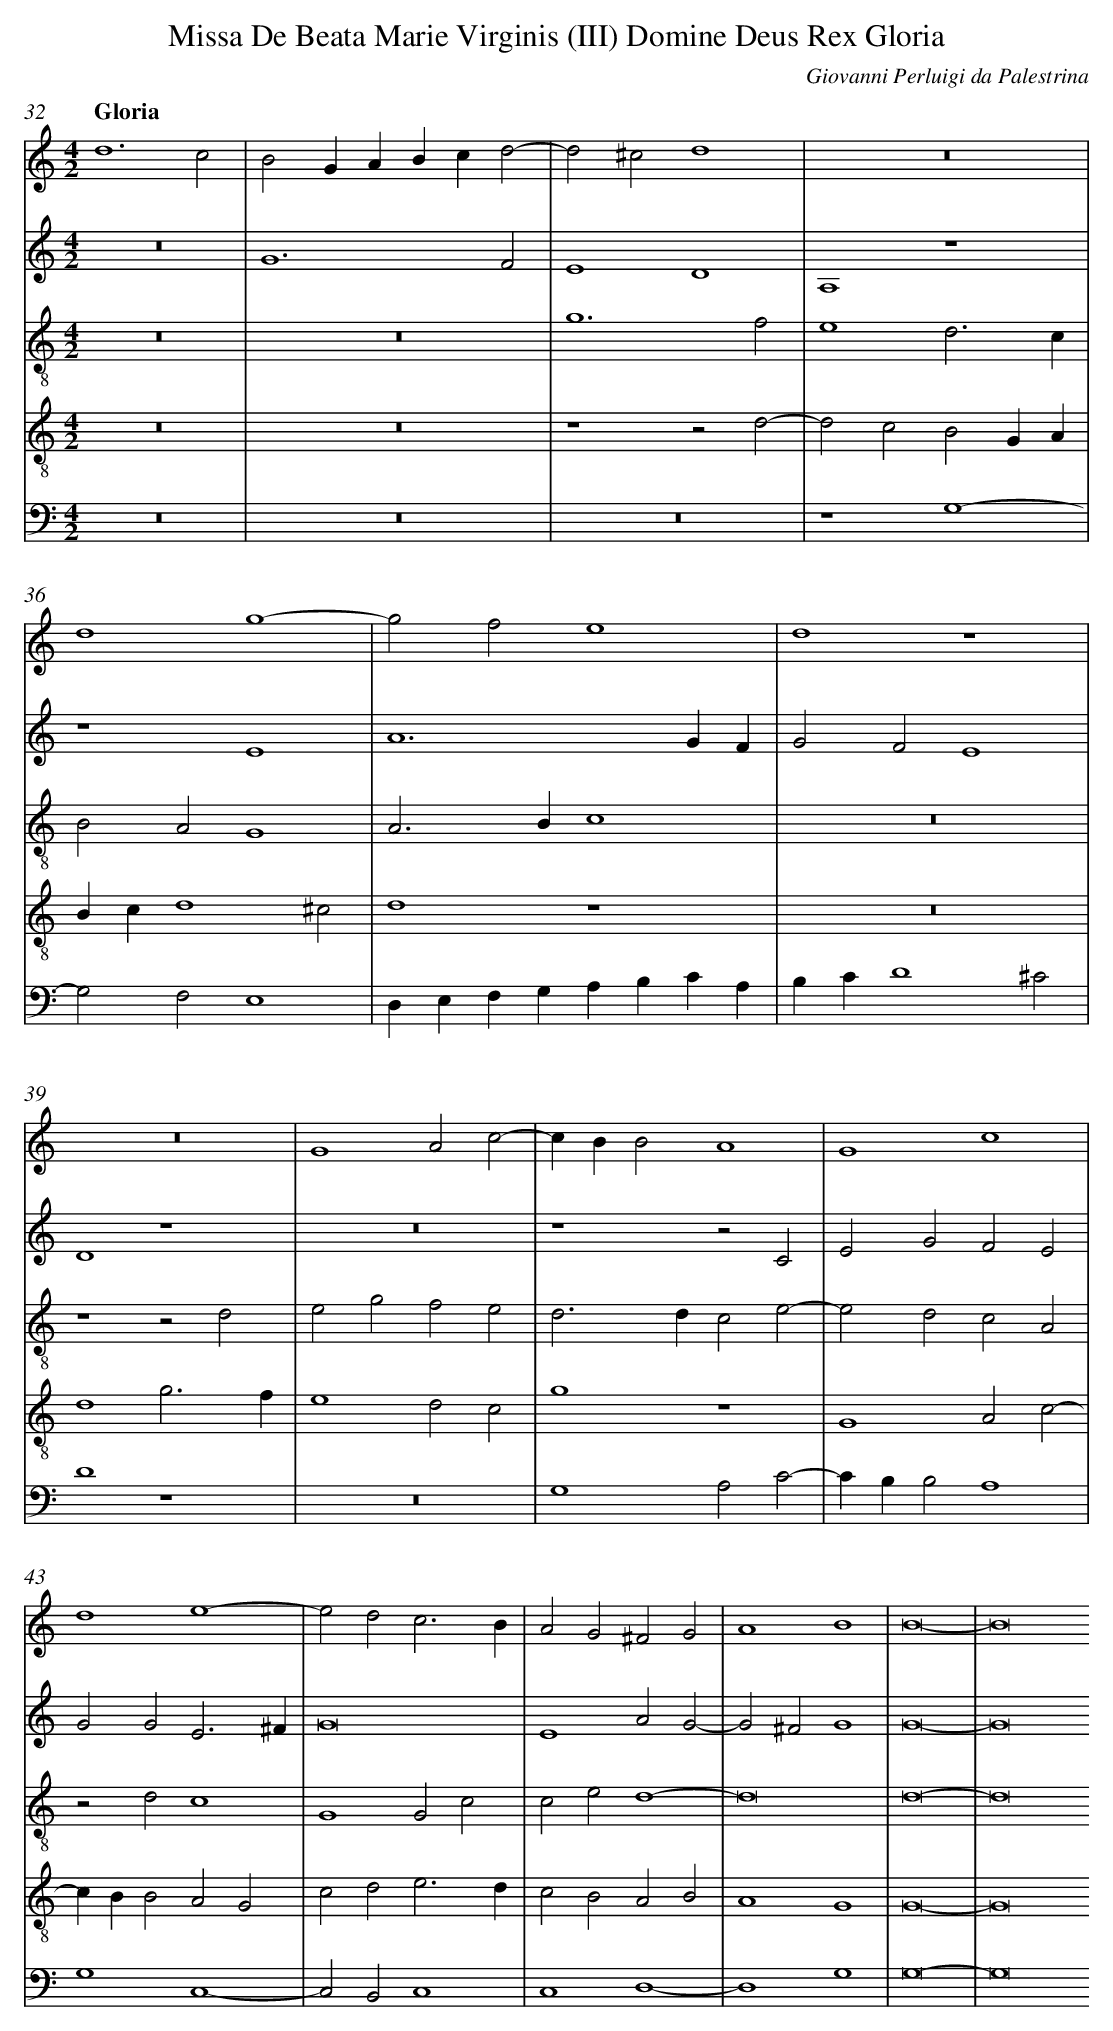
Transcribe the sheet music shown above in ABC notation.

X:1
T: Missa De Beata Marie Virginis (III) Domine Deus Rex Gloria
C: Giovanni Perluigi da Palestrina
L: 1/4
M: 4/2
Q: "Gloria"
V: 1 clef=treble
V: 2 clef=treble
V: 3 clef=treble-8
V: 4 clef=treble-8
V: 5 clef=bass
K: C
[V:1] d6c2 |
[V:2] z8 |
[V:3] z8 |
[V:4] z8 |
[V:5] z8 |
[V:1] B2GABcd2- |
[V:2] G6F2 |
[V:3] z8 |
[V:4] z8 |
[V:5] z8 |
[V:1] d2^c2d4 |
[V:2] E4D4 |
[V:3] g6f2 |
[V:4] z4z2d2- |
[V:5] z8 |
[V:1] z8 |
[V:2] A,4z4 |
[V:3] e4d3c |
[V:4] d2c2B2GA |
[V:5] z4G,4- |
[V:1] d4g4- |
[V:2] z4E4 |
[V:3] B2A2G4 |
[V:4] Bcd4^c2 |
[V:5] G,2F,2E,4 |
[V:1] g2f2e4 |
[V:2] A6GF |
[V:3] A2>B2c4 |
[V:4] d4z4 |
[V:5] D,E,F,G,A,B,CA, |
[V:1] d4z4 |
[V:2] G2F2E4 |
[V:3] z8 |
[V:4] z8 |
[V:5] B,CD4^C2 |
[V:1] z8 |
[V:2] D4z4 |
[V:3] z4z2d2 |
[V:4] d4g3f |
[V:5] D4z4 |
[V:1] G4A2c2- |
[V:2] z8 |
[V:3] e2g2f2e2 |
[V:4] e4d2c2 |
[V:5] z8 |
[V:1] cBB2A4 |
[V:2] z4z2C2 |
[V:3] d2>d2c2e2- |
[V:4] g4z4 |
[V:5] G,4A,2C2- |
[V:1] G4c4 |
[V:2] E2G2F2E2 |
[V:3] e2d2c2A2 |
[V:4] G4A2c2- |
[V:5] CB,B,2A,4 |
[V:1] d4e4- |
[V:2] G2G2E3^F |
[V:3] z2d2c4 |
[V:4] cBB2A2G2 |
[V:5] G,4C,4- |
[V:1] e2d2c3B |
[V:2] G8 |
[V:3] G4G2c2 |
[V:4] c2d2e3d |
[V:5] C,2B,,2C,4 |
[V:1] A2G2^F2G2 |
[V:2] E4A2G2- |
[V:3] c2e2d4- |
[V:4] c2B2A2B2 |
[V:5] C,4D,4- |
[V:1] A4B4 |
[V:2] G2^F2G4 |
[V:3] d8 |
[V:4] A4G4 |
[V:5] D,4G,4 |
[V:1] B8- |
[V:2] G8- |
[V:3] d8- |
[V:4] G8- |
[V:5] G,8- |
[V:1] B8
[V:2] G8
[V:3] d8
[V:4] G8
[V:5] G,8
